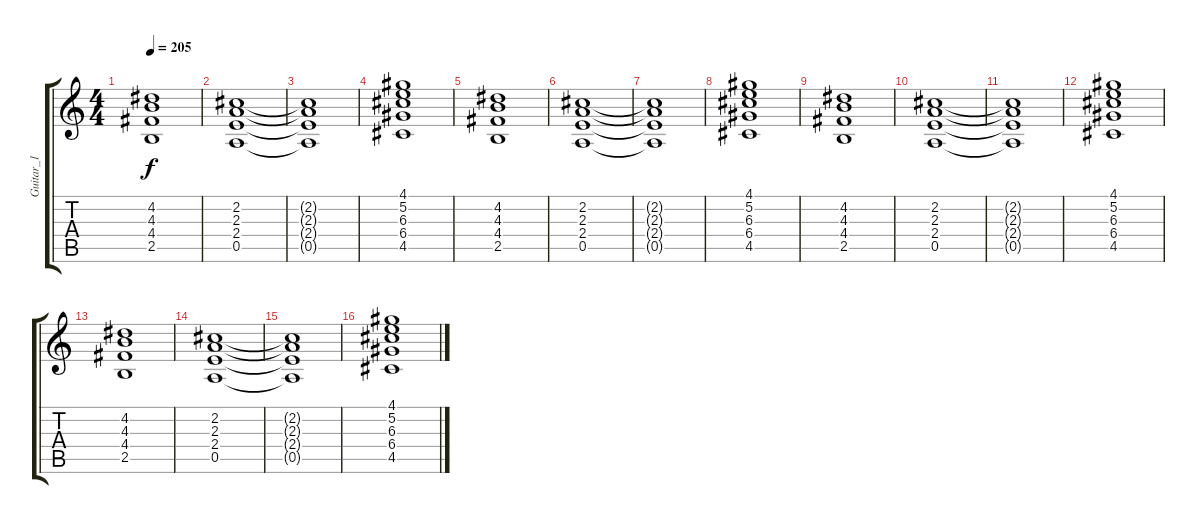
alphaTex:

\track ("Guitar_1" "Guitar_1") {instrument distortionguitar}
\staff {score tabs}
\tuning (E4 B3 G3 D3 A2 E2) {hide}
\ts (4 4)
\tempo 205
\clef g2
\ks c
(4.2 4.3 4.4 2.5).1{dy f} |
(2.2 2.3 2.4 0.5).1 |
(2.2{t} 2.3{t} 2.4{t} 0.5{t}).1 |
(4.1 5.2 6.3 6.4 4.5).1 |
(4.2 4.3 4.4 2.5).1 |
(2.2 2.3 2.4 0.5).1 |
(2.2{t} 2.3{t} 2.4{t} 0.5{t}).1 |
(4.1 5.2 6.3 6.4 4.5).1 |
(4.2 4.3 4.4 2.5).1 |
(2.2 2.3 2.4 0.5).1 |
(2.2{t} 2.3{t} 2.4{t} 0.5{t}).1 |
(4.1 5.2 6.3 6.4 4.5).1 |
(4.2 4.3 4.4 2.5).1 |
(2.2 2.3 2.4 0.5).1 |
(2.2{t} 2.3{t} 2.4{t} 0.5{t}).1 |
(4.1 5.2 6.3 6.4 4.5).1
